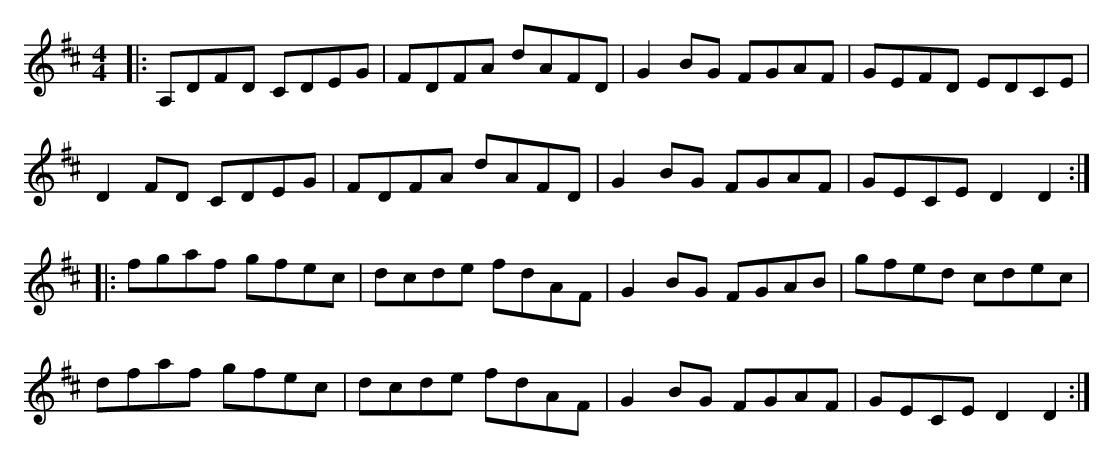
X:1
M:4/4
K:D
|:A,DFD CDEG|FDFA dAFD|G2 BG FGAF|GEFD EDCE|
D2 FD CDEG|FDFA dAFD|G2 BG FGAF|GECE D2 D2:|
|:fgaf gfec|dcde fdAF|G2 BG FGAB|gfed cdec|
dfaf gfec|dcde fdAF|G2 BG FGAF|GECE D2 D2:|
